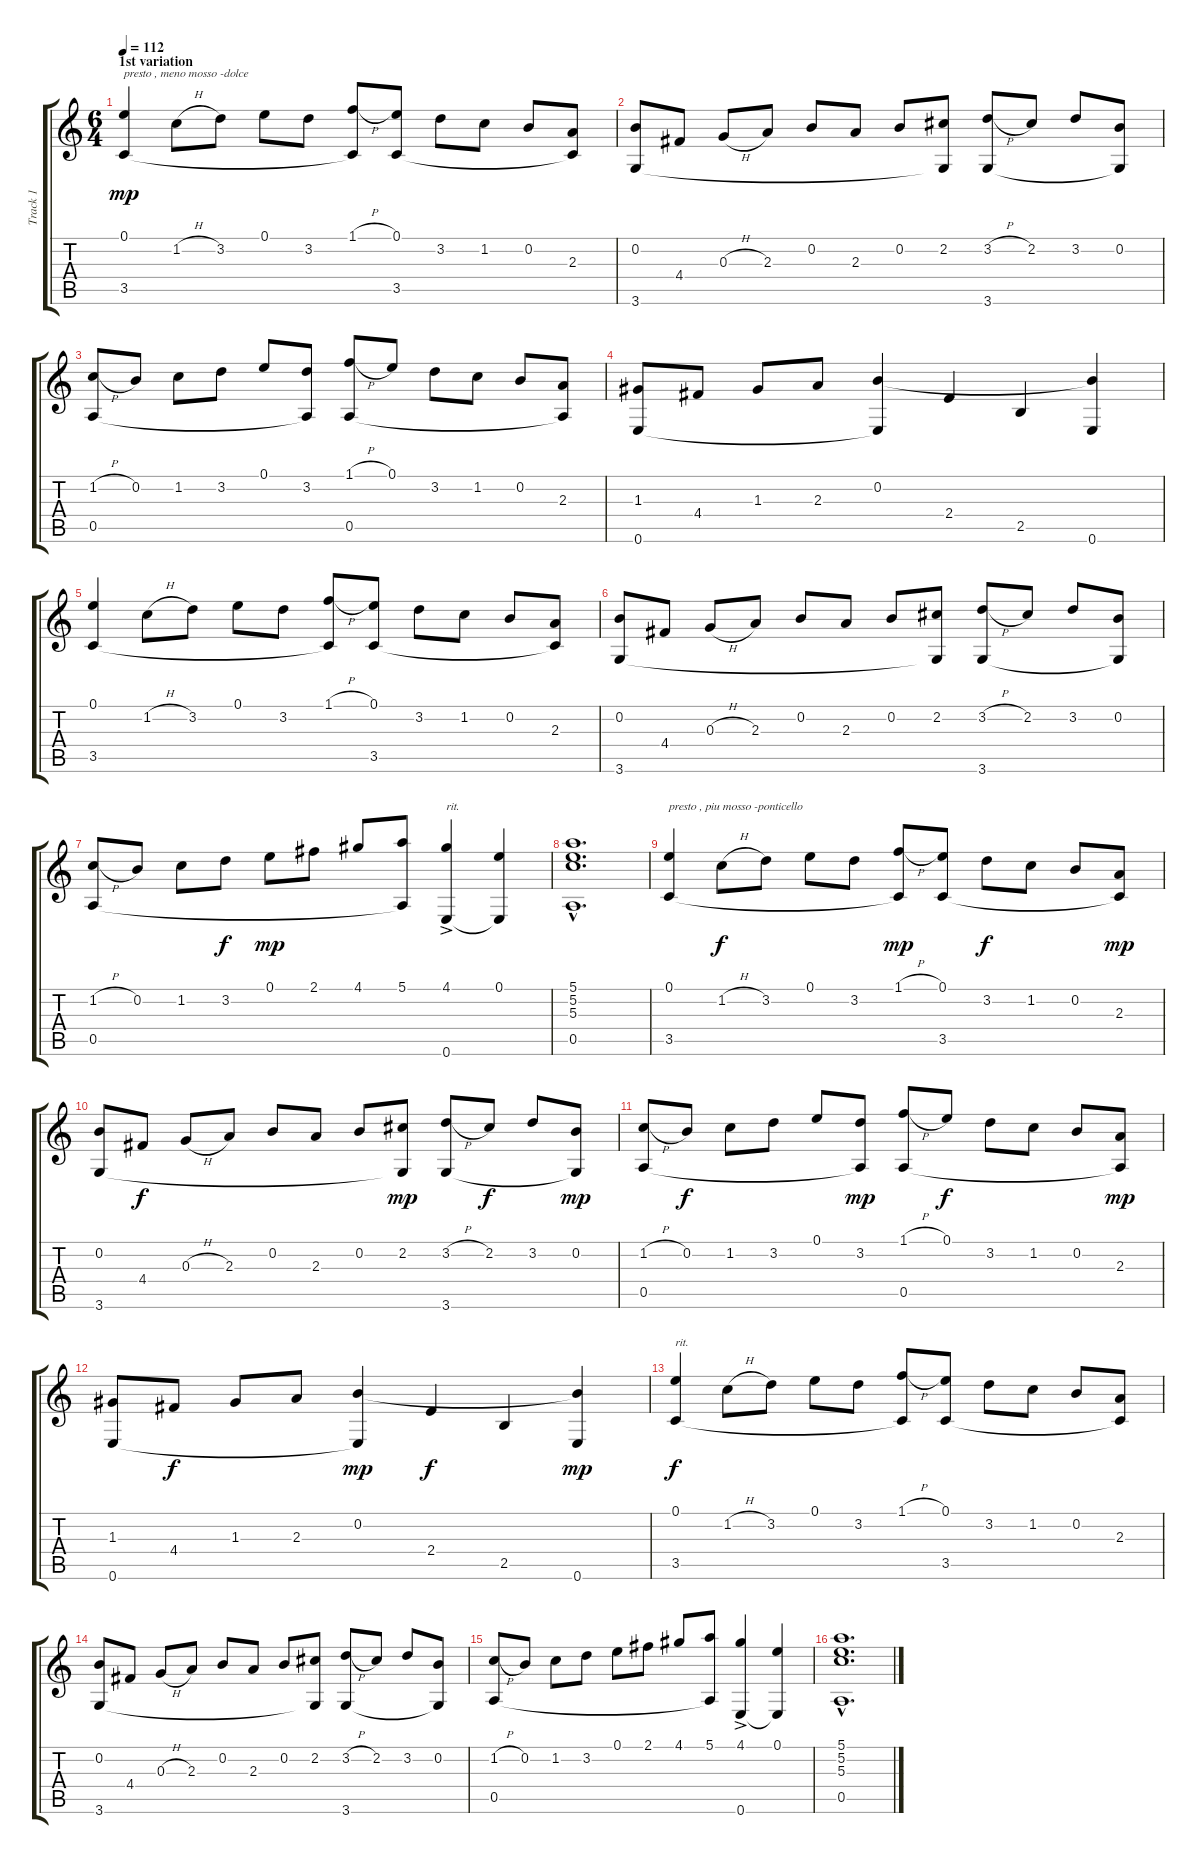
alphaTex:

\track ("Track 1" "Track 1") {instrument acousticguitarnylon}
\staff {score tabs}
\tuning (E4 B3 G3 D3 A2 E2) {hide}
\ts (6 4)
\section ("" "1st variation")
\tempo 112
\clef g2
\ks c
(0.1 3.5).4{txt "presto , meno mosso -dolce" dy mp} 1.2{h}.8 3.2.8 0.1.8 3.2.8 (1.1{h} 3.5{t}).8 (0.1 3.5).8 3.2.8 1.2.8 0.2.8 (2.3 3.5{t}).8 |
(0.2 3.6).8 4.4.8 0.3{h}.8 2.3.8 0.2.8 2.3.8 0.2.8 (2.2 3.6{t}).8 (3.2{h} 3.6).8 2.2.8 3.2.8 (0.2 3.6{t}).8 |
(1.2{h} 0.5).8 0.2.8 1.2.8 3.2.8 0.1.8 (3.2 0.5{t}).8 (1.1{h} 0.5).8 0.1.8 3.2.8 1.2.8 0.2.8 (2.3 0.5{t}).8 |
(1.3 0.6).8 4.4.8 1.3.8 2.3.8 (0.2 0.6{t}).4 2.4.4 2.5.4 (0.2{t} 0.6).4 |
(0.1 3.5).4 1.2{h}.8 3.2.8 0.1.8 3.2.8 (1.1{h} 3.5{t}).8 (0.1 3.5).8 3.2.8 1.2.8 0.2.8 (2.3 3.5{t}).8 |
(0.2 3.6).8 4.4.8 0.3{h}.8 2.3.8 0.2.8 2.3.8 0.2.8 (2.2 3.6{t}).8 (3.2{h} 3.6).8 2.2.8 3.2.8 (0.2 3.6{t}).8 |
(1.2{h} 0.5).8 0.2.8 1.2.8 3.2.8{dy f} 0.1.8{dy mp} 2.1.8 4.1.8 (5.1 0.5{t}).8 (4.1{ac} 0.6{ac}).4{txt "rit."} (0.1 0.6{t}).4 |
(5.1{hac} 5.2{hac} 5.3{hac} 0.5{hac}).1{d} |
(0.1 3.5).4{txt "presto , piu mosso -ponticello"} 1.2{h}.8{dy f} 3.2.8 0.1.8 3.2.8 (1.1{h} 3.5{t}).8{dy mp} (0.1 3.5).8 3.2.8{dy f} 1.2.8 0.2.8 (2.3 3.5{t}).8{dy mp} |
(0.2 3.6).8 4.4.8{dy f} 0.3{h}.8 2.3.8 0.2.8 2.3.8 0.2.8 (2.2 3.6{t}).8{dy mp} (3.2{h} 3.6).8 2.2.8{dy f} 3.2.8 (0.2 3.6{t}).8{dy mp} |
(1.2{h} 0.5).8 0.2.8{dy f} 1.2.8 3.2.8 0.1.8 (3.2 0.5{t}).8{dy mp} (1.1{h} 0.5).8 0.1.8{dy f} 3.2.8 1.2.8 0.2.8 (2.3 0.5{t}).8{dy mp} |
(1.3 0.6).8 4.4.8{dy f} 1.3.8 2.3.8 (0.2 0.6{t}).4{dy mp} 2.4.4{dy f} 2.5.4 (0.2{t} 0.6).4{dy mp} |
(0.1 3.5).4{txt "rit." dy f} 1.2{h}.8 3.2.8 0.1.8 3.2.8 (1.1{h} 3.5{t}).8 (0.1 3.5).8 3.2.8 1.2.8 0.2.8 (2.3 3.5{t}).8 |
(0.2 3.6).8 4.4.8 0.3{h}.8 2.3.8 0.2.8 2.3.8 0.2.8 (2.2 3.6{t}).8 (3.2{h} 3.6).8 2.2.8 3.2.8 (0.2 3.6{t}).8 |
(1.2{h} 0.5).8 0.2.8 1.2.8 3.2.8 0.1.8 2.1.8 4.1.8 (5.1 0.5{t}).8 (4.1{ac} 0.6{ac}).4 (0.1 0.6{t}).4 |
(5.1{hac} 5.2{hac} 5.3{hac} 0.5{hac}).1{d}
